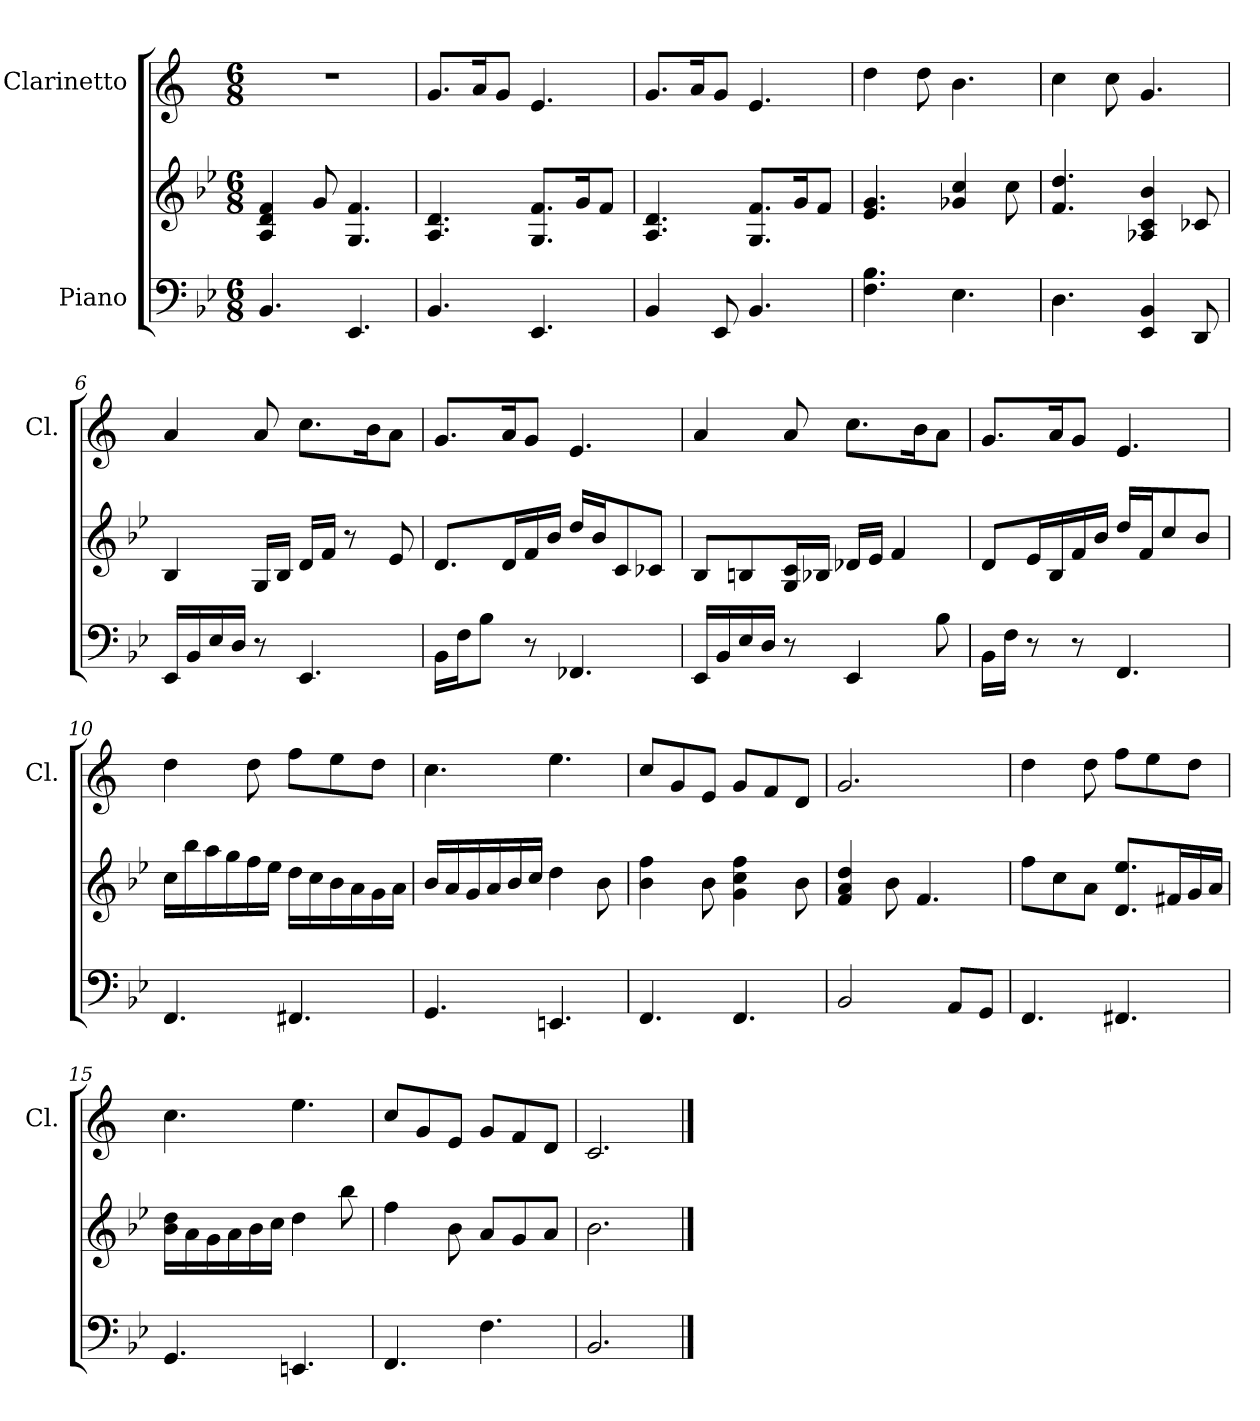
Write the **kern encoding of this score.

**kern	**kern	**kern
*part2	*part2	*part1
*staff3	*staff2	*staff1
*I"Piano	*	*I"Clarinetto
*	*	*I'Cl.
*clefF4	*clefG2	*clefG2
*	*	*ITrd1c2
*k[b-e-]	*k[b-e-]	*k[b-e-]
*M6/8	*M6/8	*M6/8
*MM60	*MM60	*MM60
=1	=1	=1
4.BB-/	4A/ 4d/ 4f/	2.r
.	8g/	.
4.EE-/	4.G/ 4.f/	.
=2	=2	=2
4.BB-/	4.A/ 4.d/	8.f/L
.	.	16g/K
.	.	8f/J
4.EE-/	8.G/ 8.f/L	4.d/
.	16g/K	.
.	8f/J	.
=3	=3	=3
4BB-/	4.A/ 4.d/	8.f/L
.	.	16g/K
8EE-/	.	8f/J
4.BB-/	8.G/ 8.f/L	4.d/
.	16g/K	.
.	8f/J	.
=4	=4	=4
4.F\ 4.B-\	4.e-/ 4.g/	4cc\
.	.	8cc\
4.E-\	4g-X/ 4cc/	4.a\
.	8cc\	.
=5	=5	=5
4.D\	4.f/ 4.dd/	4b-\
.	.	8b-\
4EE-/ 4BB-/	4A-X/ 4c/ 4b-/	4.f/
8DD/	8c-X/	.
=6	=6	=6
16EE-/LL	4B-/	4g/
16BB-/	.	.
16E-/	.	.
16D/JJ	.	.
8r	16G/LL	8g/
.	16B-/JJ	.
4.EE-/	16d/LL	8.b-\L
.	16f/JJ	.
.	8r	.
.	.	16a\K
.	8e-/	8g\J
!!LO:LB:g=z
=7	=7	=7
16BB-\LL	8.d/L	8.f/L
16F\J	.	.
8B-\J	.	.
.	16d/L	16g/K
8r	16f/	8f/J
.	16b-/JJ	.
4.FF-X/	16dd/LL	4.d/
.	16b-/J	.
.	8c/	.
.	8c-X/J	.
=8	=8	=8
16EE-/LL	8B-/L	4g/
16BB-/	.	.
16E-/	8Bn/	.
16D/JJ	.	.
8r	16G/ 16c/L	8g/
.	16B-X/JJ	.
4EE-/	16d-X/LL	8.b-\L
.	16e-/JJ	.
.	4f/	.
.	.	16a\K
8B-\	.	8g\J
=9	=9	=9
16BB-\LL	8d/L	8.f/L
16F\JJ	.	.
8r	16e-/L	.
.	16B-/	16g/K
8r	16f/	8f/J
.	16b-/JJ	.
4.FF/	16dd/LL	4.d/
.	16f/J	.
.	8cc/	.
.	8b-/J	.
=10	=10	=10
4.FF/	16cc\LL	4cc\
.	16bb-\	.
.	16aa\	.
.	16gg\	.
.	16ff\	8cc\
.	16ee-\JJ	.
4.FF#X/	16dd\LL	8ee-\L
.	16cc\	.
.	16b-\	8dd\
.	16a\	.
.	16g\	8cc\J
.	16a\JJ	.
!!LO:LB:g=z
=11	=11	=11
4.GG/	16b-/LL	4.b-\
.	16a/	.
.	16g/	.
.	16a/	.
.	16b-/	.
.	16cc/JJ	.
4.EEn/	4dd\	4.dd\
.	8b-\	.
=12	=12	=12
4.FF/	4b-\ 4ff\	8b-/L
.	.	8f/
.	8b-\	8d/J
4.FF/	4g\ 4cc\ 4ff\	8f/L
.	.	8e-/
.	8b-\	8c/J
=13	=13	=13
2BB-/	4f/ 4a/ 4dd/	2.f/
.	8b-\	.
.	4.f/	.
8AA/L	.	.
8GG/J	.	.
=14	=14	=14
4.FF/	8ff\L	4cc\
.	8cc\	.
.	8a\J	8cc\
4.FF#X/	8.d/ 8.ee-/L	8ee-\L
.	.	8dd\
.	16f#X/L	.
.	16g/	8cc\J
.	16a/JJ	.
=15	=15	=15
4.GG/	16b-\ 16dd\LL	4.b-\
.	16a\	.
.	16g\	.
.	16a\	.
.	16b-\	.
.	16cc\JJ	.
4.EEn/	4dd\	4.dd\
.	8bb-\	.
=16	=16	=16
4.FF/	4ff\	8b-/L
.	.	8f/
.	8b-\	8d/J
4.F\	8a/L	8f/L
.	8g/	8e-/
.	8a/J	8c/J
=17	=17	=17
2.BB-/	2.b-\	2.B-/
==	==	==
*-	*-	*-
